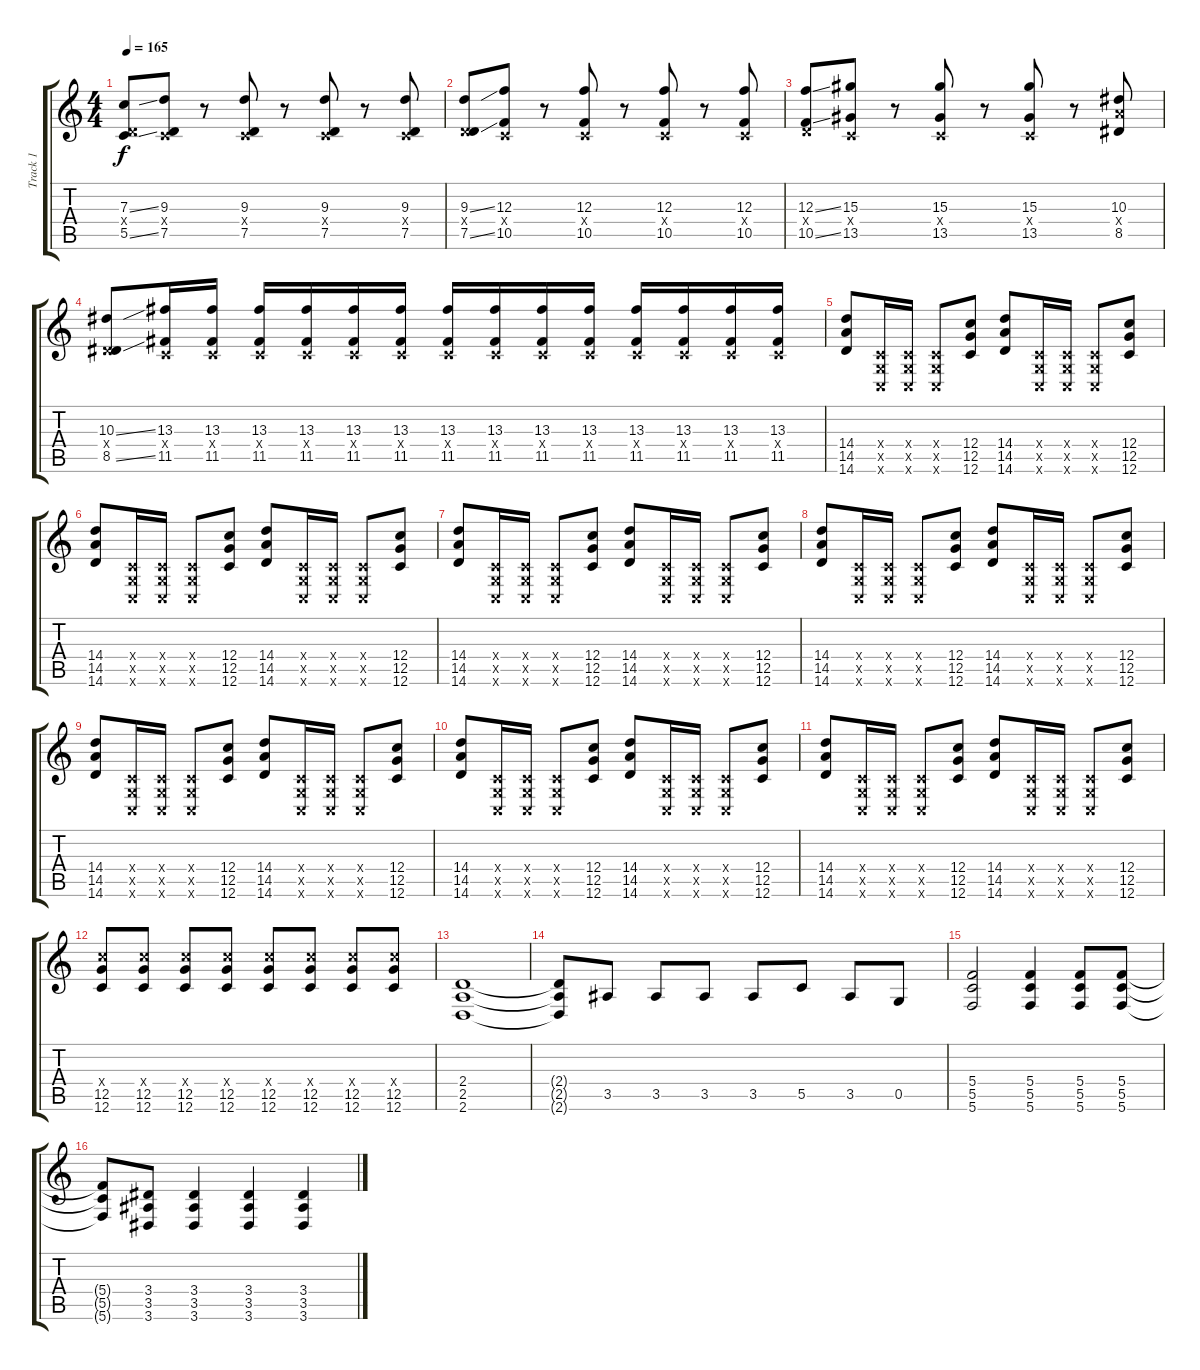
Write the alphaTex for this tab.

\track ("Track 1" "Track 1") {instrument overdrivenguitar}
\staff {score tabs}
\tuning (D4 A3 F3 C3 G2 C2) {hide}
\ts (4 4)
\tempo 165
\clef g2
\ks c
(7.3{ss} 2.4{x} 5.5{ss}).8{dy f} (9.3 0.4{x} 7.5).8 r.8 (9.3 0.4{x} 7.5).8 r.8 (9.3 0.4{x} 7.5).8 r.8 (9.3 0.4{x} 7.5).8 |
(9.3{ss} 2.4{x} 7.5{ss}).8 (12.3 0.4{x} 10.5).8 r.8 (12.3 0.4{x} 10.5).8 r.8 (12.3 0.4{x} 10.5).8 r.8 (12.3 0.4{x} 10.5).8 |
(12.3{ss} 2.4{x} 10.5{ss}).8 (15.3 0.4{x} 13.5).8 r.8 (15.3 0.4{x} 13.5).8 r.8 (15.3 0.4{x} 13.5).8 r.8 (10.3 9.4{x} 8.5).8 |
(10.3{ss} 2.4{x} 8.5{ss}).8 (13.3 0.4{x} 11.5).16 (13.3 0.4{x} 11.5).16 (13.3 0.4{x} 11.5).16 (13.3 0.4{x} 11.5).16 (13.3 0.4{x} 11.5).16 (13.3 0.4{x} 11.5).16 (13.3 0.4{x} 11.5).16 (13.3 0.4{x} 11.5).16 (13.3 0.4{x} 11.5).16 (13.3 0.4{x} 11.5).16 (13.3 0.4{x} 11.5).16 (13.3 0.4{x} 11.5).16 (13.3 0.4{x} 11.5).16 (13.3 0.4{x} 11.5).16 |
(14.4 14.5 14.6).8 (0.4{x} 0.5{x} 0.6{x}).16 (0.4{x} 0.5{x} 0.6{x}).16 (0.4{x} 0.5{x} 0.6{x}).8 (12.4 12.5 12.6).8 (14.4 14.5 14.6).8 (0.4{x} 0.5{x} 0.6{x}).16 (0.4{x} 0.5{x} 0.6{x}).16 (0.4{x} 0.5{x} 0.6{x}).8 (12.4 12.5 12.6).8 |
(14.4 14.5 14.6).8 (0.4{x} 0.5{x} 0.6{x}).16 (0.4{x} 0.5{x} 0.6{x}).16 (0.4{x} 0.5{x} 0.6{x}).8 (12.4 12.5 12.6).8 (14.4 14.5 14.6).8 (0.4{x} 0.5{x} 0.6{x}).16 (0.4{x} 0.5{x} 0.6{x}).16 (0.4{x} 0.5{x} 0.6{x}).8 (12.4 12.5 12.6).8 |
(14.4 14.5 14.6).8 (0.4{x} 0.5{x} 0.6{x}).16 (0.4{x} 0.5{x} 0.6{x}).16 (0.4{x} 0.5{x} 0.6{x}).8 (12.4 12.5 12.6).8 (14.4 14.5 14.6).8 (0.4{x} 0.5{x} 0.6{x}).16 (0.4{x} 0.5{x} 0.6{x}).16 (0.4{x} 0.5{x} 0.6{x}).8 (12.4 12.5 12.6).8 |
(14.4 14.5 14.6).8 (0.4{x} 0.5{x} 0.6{x}).16 (0.4{x} 0.5{x} 0.6{x}).16 (0.4{x} 0.5{x} 0.6{x}).8 (12.4 12.5 12.6).8 (14.4 14.5 14.6).8 (0.4{x} 0.5{x} 0.6{x}).16 (0.4{x} 0.5{x} 0.6{x}).16 (0.4{x} 0.5{x} 0.6{x}).8 (12.4 12.5 12.6).8 |
(14.4 14.5 14.6).8 (0.4{x} 0.5{x} 0.6{x}).16 (0.4{x} 0.5{x} 0.6{x}).16 (0.4{x} 0.5{x} 0.6{x}).8 (12.4 12.5 12.6).8 (14.4 14.5 14.6).8 (0.4{x} 0.5{x} 0.6{x}).16 (0.4{x} 0.5{x} 0.6{x}).16 (0.4{x} 0.5{x} 0.6{x}).8 (12.4 12.5 12.6).8 |
(14.4 14.5 14.6).8 (0.4{x} 0.5{x} 0.6{x}).16 (0.4{x} 0.5{x} 0.6{x}).16 (0.4{x} 0.5{x} 0.6{x}).8 (12.4 12.5 12.6).8 (14.4 14.5 14.6).8 (0.4{x} 0.5{x} 0.6{x}).16 (0.4{x} 0.5{x} 0.6{x}).16 (0.4{x} 0.5{x} 0.6{x}).8 (12.4 12.5 12.6).8 |
(14.4 14.5 14.6).8 (0.4{x} 0.5{x} 0.6{x}).16 (0.4{x} 0.5{x} 0.6{x}).16 (0.4{x} 0.5{x} 0.6{x}).8 (12.4 12.5 12.6).8 (14.4 14.5 14.6).8 (0.4{x} 0.5{x} 0.6{x}).16 (0.4{x} 0.5{x} 0.6{x}).16 (0.4{x} 0.5{x} 0.6{x}).8 (12.4 12.5 12.6).8 |
(12.4{x} 12.5 12.6).8 (12.4{x} 12.5 12.6).8 (12.4{x} 12.5 12.6).8 (12.4{x} 12.5 12.6).8 (12.4{x} 12.5 12.6).8 (12.4{x} 12.5 12.6).8 (12.4{x} 12.5 12.6).8 (12.4{x} 12.5 12.6).8 |
(2.4 2.5 2.6).1 |
(2.4{t} 2.5{t} 2.6{t}).8 3.5.8 3.5.8 3.5.8 3.5.8 5.5.8 3.5.8 0.5.8 |
(5.4 5.5 5.6).2 (5.4 5.5 5.6).4 (5.4 5.5 5.6).8 (5.4 5.5 5.6).8 |
(5.4{t} 5.5{t} 5.6{t}).8 (3.4 3.5 3.6).8 (3.4 3.5 3.6).4 (3.4 3.5 3.6).4 (3.4 3.5 3.6).4
